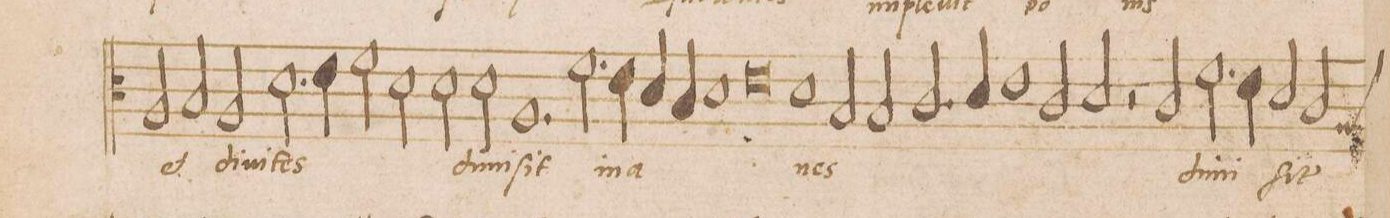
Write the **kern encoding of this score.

**kern	**text
*I"ALTVS	*
*clefC3	*
*k[]	*
*met(C|)	*
*M2/1	*
2A/	et
2B/	di-
2A/	-vi-
=65	=65
2.d\	-tes
4e\	.
2f\	.
2d\	.
=66	=66
2d\	di-
2d\	-mi-
1.A	-ſit
=67	=67
2.f\	.
4e\	i-
4d/	-na-
4c/	.
=68	=68
1d	.
0e	.
=69	=69
1d	-nes
=70	=70
2B/	.
2B/	.
2.c/	.
4d/	.
=71	=71
1e	.
2c/	.
2d/	.
=72	=72
2r	.
2c/	di-
2.f\	-mi-
4e\	.
=73	=73
2d/	-ſit
*custos:A	*
2c/	.
*-	*-
